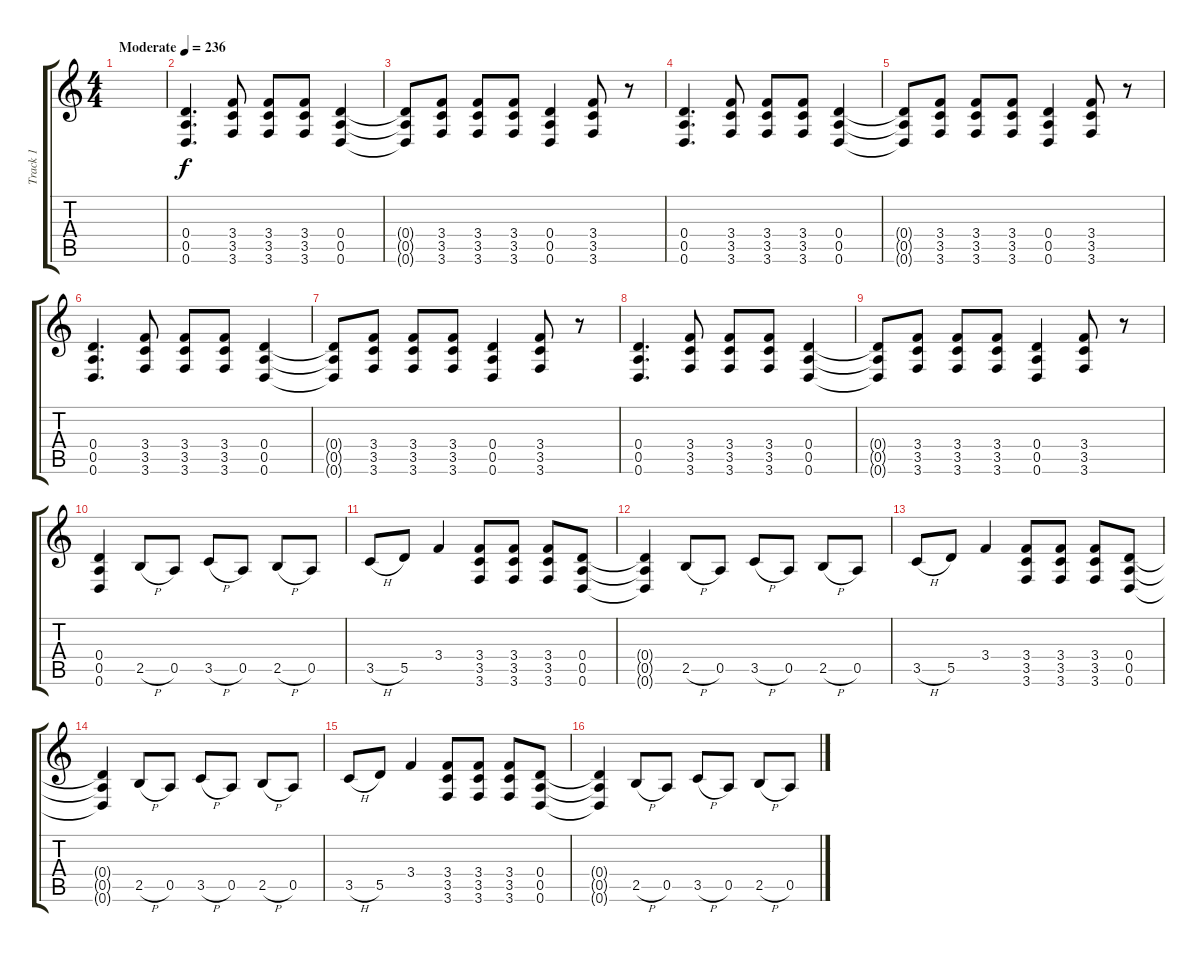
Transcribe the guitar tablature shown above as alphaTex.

\track ("Track 1" "Track 1") {instrument distortionguitar}
\staff {score tabs}
\tuning (E4 B3 G3 D3 A2 D2) {hide}
\ts (4 4)
\tempo (236 "Moderate")
\clef g2
\ks c
|
(0.4 0.5 0.6).4{d} (3.4 3.5 3.6).8 (3.4 3.5 3.6).8 (3.4 3.5 3.6).8 (0.4 0.5 0.6).4 |
(0.4{t} 0.5{t} 0.6{t}).8 (3.4 3.5 3.6).8 (3.4 3.5 3.6).8 (3.4 3.5 3.6).8 (0.4 0.5 0.6).4 (3.4 3.5 3.6).8 r.8 |
(0.4 0.5 0.6).4{d} (3.4 3.5 3.6).8 (3.4 3.5 3.6).8 (3.4 3.5 3.6).8 (0.4 0.5 0.6).4 |
(0.4{t} 0.5{t} 0.6{t}).8 (3.4 3.5 3.6).8 (3.4 3.5 3.6).8 (3.4 3.5 3.6).8 (0.4 0.5 0.6).4 (3.4 3.5 3.6).8 r.8 |
(0.4 0.5 0.6).4{d} (3.4 3.5 3.6).8 (3.4 3.5 3.6).8 (3.4 3.5 3.6).8 (0.4 0.5 0.6).4 |
(0.4{t} 0.5{t} 0.6{t}).8 (3.4 3.5 3.6).8 (3.4 3.5 3.6).8 (3.4 3.5 3.6).8 (0.4 0.5 0.6).4 (3.4 3.5 3.6).8 r.8 |
(0.4 0.5 0.6).4{d} (3.4 3.5 3.6).8 (3.4 3.5 3.6).8 (3.4 3.5 3.6).8 (0.4 0.5 0.6).4 |
(0.4{t} 0.5{t} 0.6{t}).8 (3.4 3.5 3.6).8 (3.4 3.5 3.6).8 (3.4 3.5 3.6).8 (0.4 0.5 0.6).4 (3.4 3.5 3.6).8 r.8 |
(0.4 0.5 0.6).4 2.5{h}.8 0.5.8 3.5{h}.8 0.5.8 2.5{h}.8 0.5.8 |
3.5{h}.8 5.5.8 3.4.4 (3.4 3.5 3.6).8 (3.4 3.5 3.6).8 (3.4 3.5 3.6).8 (0.4 0.5 0.6).8 |
(0.4{t} 0.5{t} 0.6{t}).4 2.5{h}.8 0.5.8 3.5{h}.8 0.5.8 2.5{h}.8 0.5.8 |
3.5{h}.8 5.5.8 3.4.4 (3.4 3.5 3.6).8 (3.4 3.5 3.6).8 (3.4 3.5 3.6).8 (0.4 0.5 0.6).8 |
(0.4{t} 0.5{t} 0.6{t}).4 2.5{h}.8 0.5.8 3.5{h}.8 0.5.8 2.5{h}.8 0.5.8 |
3.5{h}.8 5.5.8 3.4.4 (3.4 3.5 3.6).8 (3.4 3.5 3.6).8 (3.4 3.5 3.6).8 (0.4 0.5 0.6).8 |
(0.4{t} 0.5{t} 0.6{t}).4 2.5{h}.8 0.5.8 3.5{h}.8 0.5.8 2.5{h}.8 0.5.8
